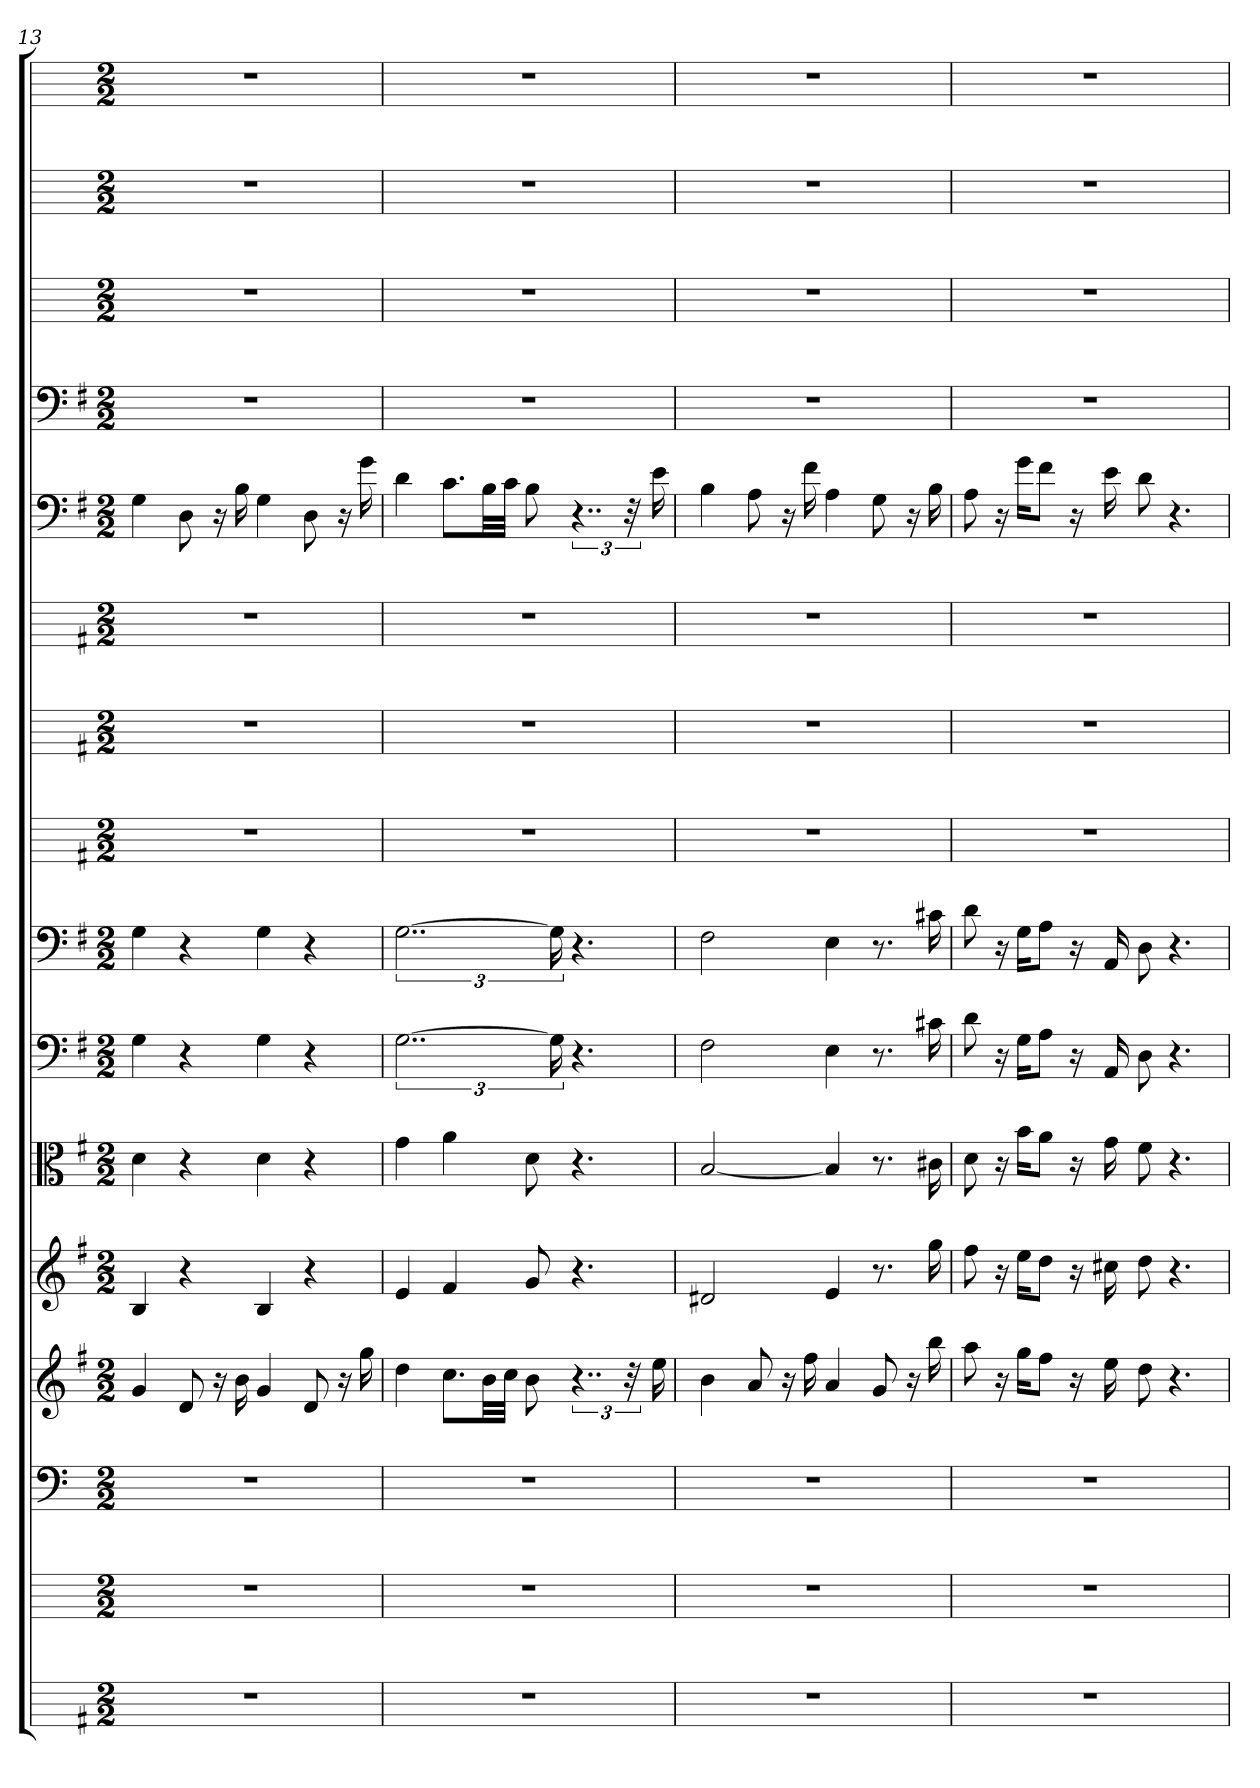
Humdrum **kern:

**kern	**kern	**kern	**kern	**kern	**kern	**kern	**kern	**kern	**kern	**kern	**kern	**kern	**kern	**kern	**kern
*part16	*part15	*part14	*part13	*part12	*part11	*part10	*part9	*part8	*part7	*part6	*part5	*part4	*part3	*part2	*part1
*staff16	*staff15	*staff14	*staff13	*staff12	*staff11	*staff10	*staff9	*staff8	*staff7	*staff6	*staff5	*staff4	*staff3	*staff2	*staff1
*	*	*clefF4	*	*	*clefC3	*clefF4	*clefF4	*	*	*	*clefF4	*clefF4	*	*	*
*k[f#]	*k[]	*k[]	*k[f#]	*k[f#]	*k[f#]	*k[f#]	*k[f#]	*k[f#]	*k[f#]	*k[f#]	*k[f#]	*k[f#]	*k[]	*k[]	*k[]
*M2/2	*M2/2	*M2/2	*M2/2	*M2/2	*M2/2	*M2/2	*M2/2	*M2/2	*M2/2	*M2/2	*M2/2	*M2/2	*M2/2	*M2/2	*M2/2
=13	=13	=13	=13	=13	=13	=13	=13	=13	=13	=13	=13	=13	=13	=13	=13
1r	1r	1r	4g	4B	4d	4G	4G	1r	1r	1r	4G	1r	1r	1r	1r
.	.	.	8d	4r	4r	4r	4r	.	.	.	8D	.	.	.	.
.	.	.	16r	.	.	.	.	.	.	.	16r	.	.	.	.
.	.	.	16b	.	.	.	.	.	.	.	16B	.	.	.	.
.	.	.	4g	4B	4d	4G	4G	.	.	.	4G	.	.	.	.
.	.	.	8d	4r	4r	4r	4r	.	.	.	8D	.	.	.	.
.	.	.	16r	.	.	.	.	.	.	.	16r	.	.	.	.
.	.	.	16gg	.	.	.	.	.	.	.	16g	.	.	.	.
=14	=14	=14	=14	=14	=14	=14	=14	=14	=14	=14	=14	=14	=14	=14	=14
1r	1r	1r	4dd	4e	4g	[3..G	[3..G	1r	1r	1r	4d	1r	1r	1r	1r
.	.	.	8.ccL	4f#	4a	.	.	.	.	.	8.c\L	.	.	.	.
.	.	.	32bLL	.	.	.	.	.	.	.	32B\LL	.	.	.	.
.	.	.	32ccJJJ	.	.	.	.	.	.	.	32c\JJJ	.	.	.	.
.	.	.	8b	8g	8d	.	.	.	.	.	8B	.	.	.	.
.	.	.	.	.	.	24G]	24G]	.	.	.	.	.	.	.	.
.	.	.	6..r	4.r	4.r	4.r	4.r	.	.	.	6..r	.	.	.	.
.	.	.	48r	.	.	.	.	.	.	.	48r	.	.	.	.
.	.	.	16ee	.	.	.	.	.	.	.	16e	.	.	.	.
=15	=15	=15	=15	=15	=15	=15	=15	=15	=15	=15	=15	=15	=15	=15	=15
1r	1r	1r	4b	2d#X	[2B	2F#	2F#	1r	1r	1r	4B	1r	1r	1r	1r
.	.	.	8a	.	.	.	.	.	.	.	8A	.	.	.	.
.	.	.	16r	.	.	.	.	.	.	.	16r	.	.	.	.
.	.	.	16ff#	.	.	.	.	.	.	.	16f#	.	.	.	.
.	.	.	4a	4e	4B]	4E	4E	.	.	.	4A	.	.	.	.
.	.	.	8g	8.r	8.r	8.r	8.r	.	.	.	8G	.	.	.	.
.	.	.	16r	.	.	.	.	.	.	.	16r	.	.	.	.
.	.	.	16bb	16gg	16c#X	16c#X	16c#X	.	.	.	16B	.	.	.	.
=16	=16	=16	=16	=16	=16	=16	=16	=16	=16	=16	=16	=16	=16	=16	=16
1r	1r	1r	8aa	8ff#	8d	8d	8d	1r	1r	1r	8A	1r	1r	1r	1r
.	.	.	16r	16r	16r	16r	16r	.	.	.	16r	.	.	.	.
.	.	.	16ggKL	16eeKL	16b\KL	16G\KL	16G\KL	.	.	.	16g\KL	.	.	.	.
.	.	.	8ff#J	8ddJ	8a\J	8A\J	8A\J	.	.	.	8f#\J	.	.	.	.
.	.	.	16r	16r	16r	16r	16r	.	.	.	16r	.	.	.	.
.	.	.	16ee	16cc#X	16g	16AA	16AA	.	.	.	16e	.	.	.	.
.	.	.	8dd	8dd	8f#	8D	8D	.	.	.	8d	.	.	.	.
.	.	.	4.r	4.r	4.r	4.r	4.r	.	.	.	4.r	.	.	.	.
=	=	=	=	=	=	=	=	=	=	=	=	=	=	=	=
*-	*-	*-	*-	*-	*-	*-	*-	*-	*-	*-	*-	*-	*-	*-	*-
